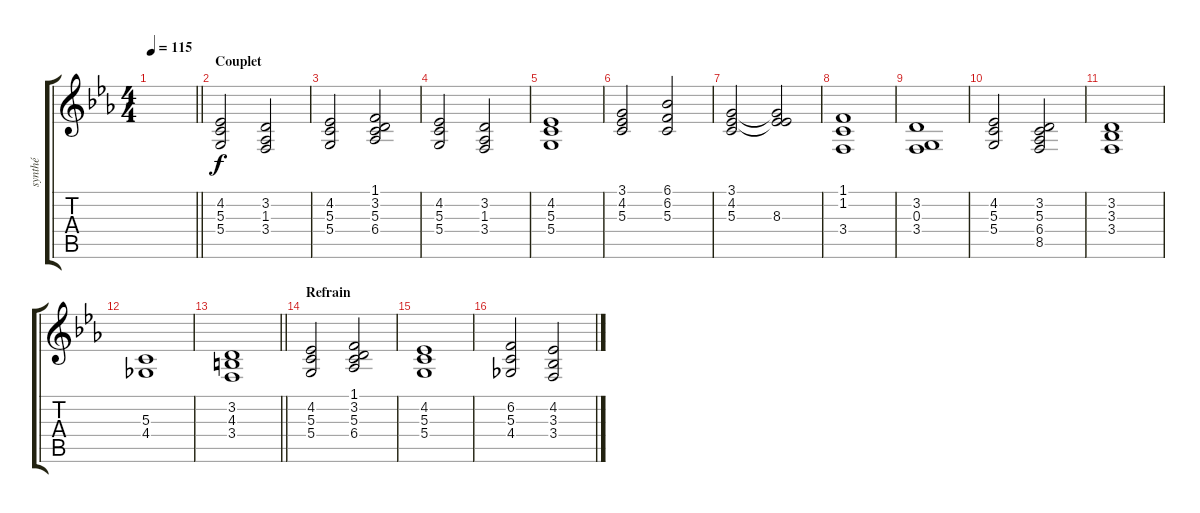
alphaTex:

\track ("synthé" "synthé") {instrument electricpiano2}
\staff {score tabs}
\tuning (E4 B3 G3 D3 A2 E2) {hide}
\ts (4 4)
\tempo 115
\clef g2
\barLineRight lightlight
\ks eb
|
\section ("" "Couplet")
(4.2 5.3 5.4).2 (3.2 1.3 3.4).2 |
(4.2 5.3 5.4).2 (1.1 3.2 5.3 6.4).2 |
(4.2 5.3 5.4).2 (3.2 1.3 3.4).2 |
(4.2 5.3 5.4).1 |
(3.1 4.2 5.3).2 (6.1 6.2 5.3).2 |
(3.1 4.2 5.3).2 (3.1{t} 4.2{t} 8.3).2 |
(1.1 1.2 3.4).1 |
(3.2 0.3 3.4).1 |
(4.2 5.3 5.4).2 (3.2 5.3 6.4 8.5).2 |
(3.2 3.3 3.4).1 |
(5.3 4.4).1 |
\barLineRight lightlight
(3.2 4.3 3.4).1 |
\section ("" "Refrain")
(4.2 5.3 5.4).2 (1.1 3.2 5.3 6.4).2 |
(4.2 5.3 5.4).1 |
(6.2 5.3 4.4).2 (4.2 3.3 3.4).2
